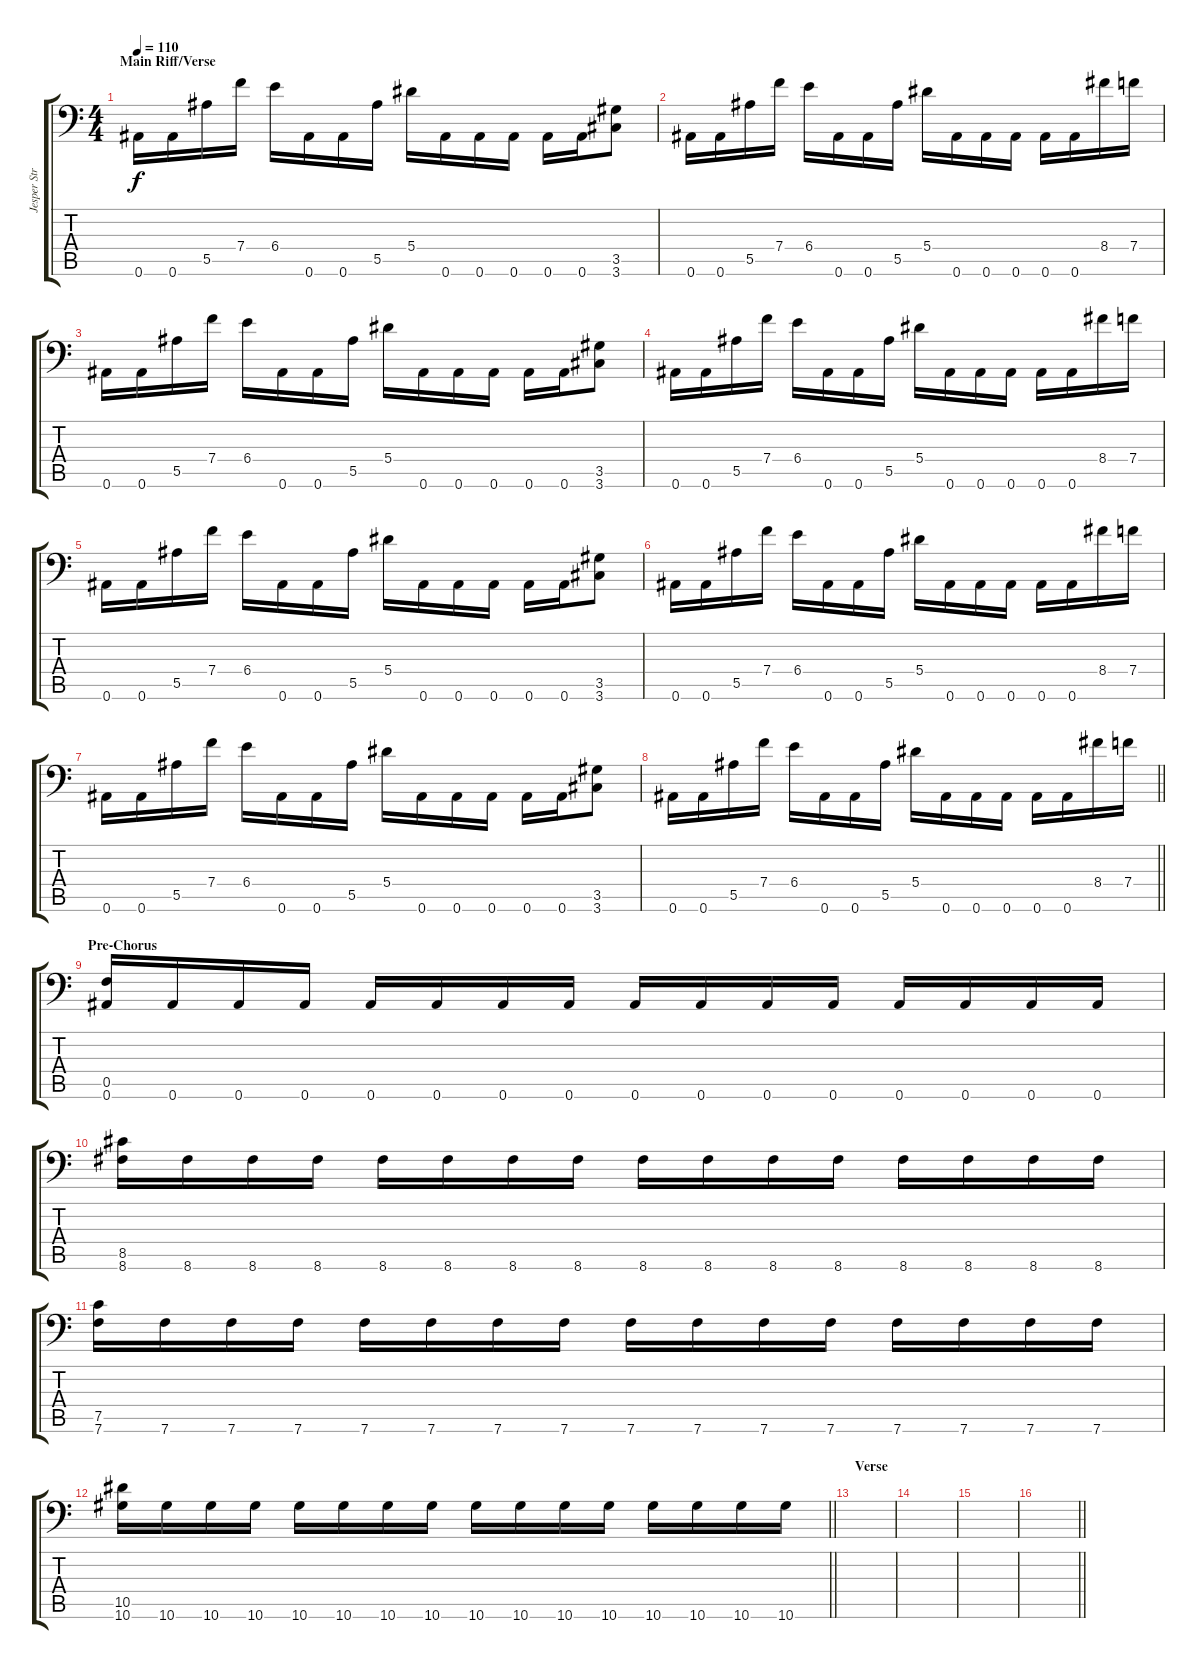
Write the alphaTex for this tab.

\track ("Jesper Stromblad" "Jesper Str") {instrument distortionguitar}
\staff {score tabs}
\tuning (C4 G3 Eb3 Bb2 F2 Bb1) {hide}
\ts (4 4)
\section ("" "Main Riff/Verse")
\tempo 110
\clef f4
\ks c
0.6.16{dy f instrument distortionguitar} 0.6.16 5.5.16 7.4.16 6.4.16 0.6.16 0.6.16 5.5.16 5.4.16 0.6.16 0.6.16 0.6.16 0.6.16 0.6.16 (3.5 3.6).8 |
0.6.16 0.6.16 5.5.16 7.4.16 6.4.16 0.6.16 0.6.16 5.5.16 5.4.16 0.6.16 0.6.16 0.6.16 0.6.16 0.6.16 8.4.16 7.4.16 |
0.6.16 0.6.16 5.5.16 7.4.16 6.4.16 0.6.16 0.6.16 5.5.16 5.4.16 0.6.16 0.6.16 0.6.16 0.6.16 0.6.16 (3.5 3.6).8 |
0.6.16 0.6.16 5.5.16 7.4.16 6.4.16 0.6.16 0.6.16 5.5.16 5.4.16 0.6.16 0.6.16 0.6.16 0.6.16 0.6.16 8.4.16 7.4.16 |
0.6.16 0.6.16 5.5.16 7.4.16 6.4.16 0.6.16 0.6.16 5.5.16 5.4.16 0.6.16 0.6.16 0.6.16 0.6.16 0.6.16 (3.5 3.6).8 |
0.6.16 0.6.16 5.5.16 7.4.16 6.4.16 0.6.16 0.6.16 5.5.16 5.4.16 0.6.16 0.6.16 0.6.16 0.6.16 0.6.16 8.4.16 7.4.16 |
0.6.16 0.6.16 5.5.16 7.4.16 6.4.16 0.6.16 0.6.16 5.5.16 5.4.16 0.6.16 0.6.16 0.6.16 0.6.16 0.6.16 (3.5 3.6).8 |
\barLineRight lightlight
0.6.16 0.6.16 5.5.16 7.4.16 6.4.16 0.6.16 0.6.16 5.5.16 5.4.16 0.6.16 0.6.16 0.6.16 0.6.16 0.6.16 8.4.16 7.4.16 |
\section ("" "Pre-Chorus")
(0.5 0.6).16 0.6.16 0.6.16 0.6.16 0.6.16 0.6.16 0.6.16 0.6.16 0.6.16 0.6.16 0.6.16 0.6.16 0.6.16 0.6.16 0.6.16 0.6.16 |
(8.5 8.6).16 8.6.16 8.6.16 8.6.16 8.6.16 8.6.16 8.6.16 8.6.16 8.6.16 8.6.16 8.6.16 8.6.16 8.6.16 8.6.16 8.6.16 8.6.16 |
(7.5 7.6).16 7.6.16 7.6.16 7.6.16 7.6.16 7.6.16 7.6.16 7.6.16 7.6.16 7.6.16 7.6.16 7.6.16 7.6.16 7.6.16 7.6.16 7.6.16 |
\barLineRight lightlight
(10.5 10.6).16 10.6.16 10.6.16 10.6.16 10.6.16 10.6.16 10.6.16 10.6.16 10.6.16 10.6.16 10.6.16 10.6.16 10.6.16 10.6.16 10.6.16 10.6.16 |
\section ("" "Verse")
|
|
|
\barLineRight lightlight
